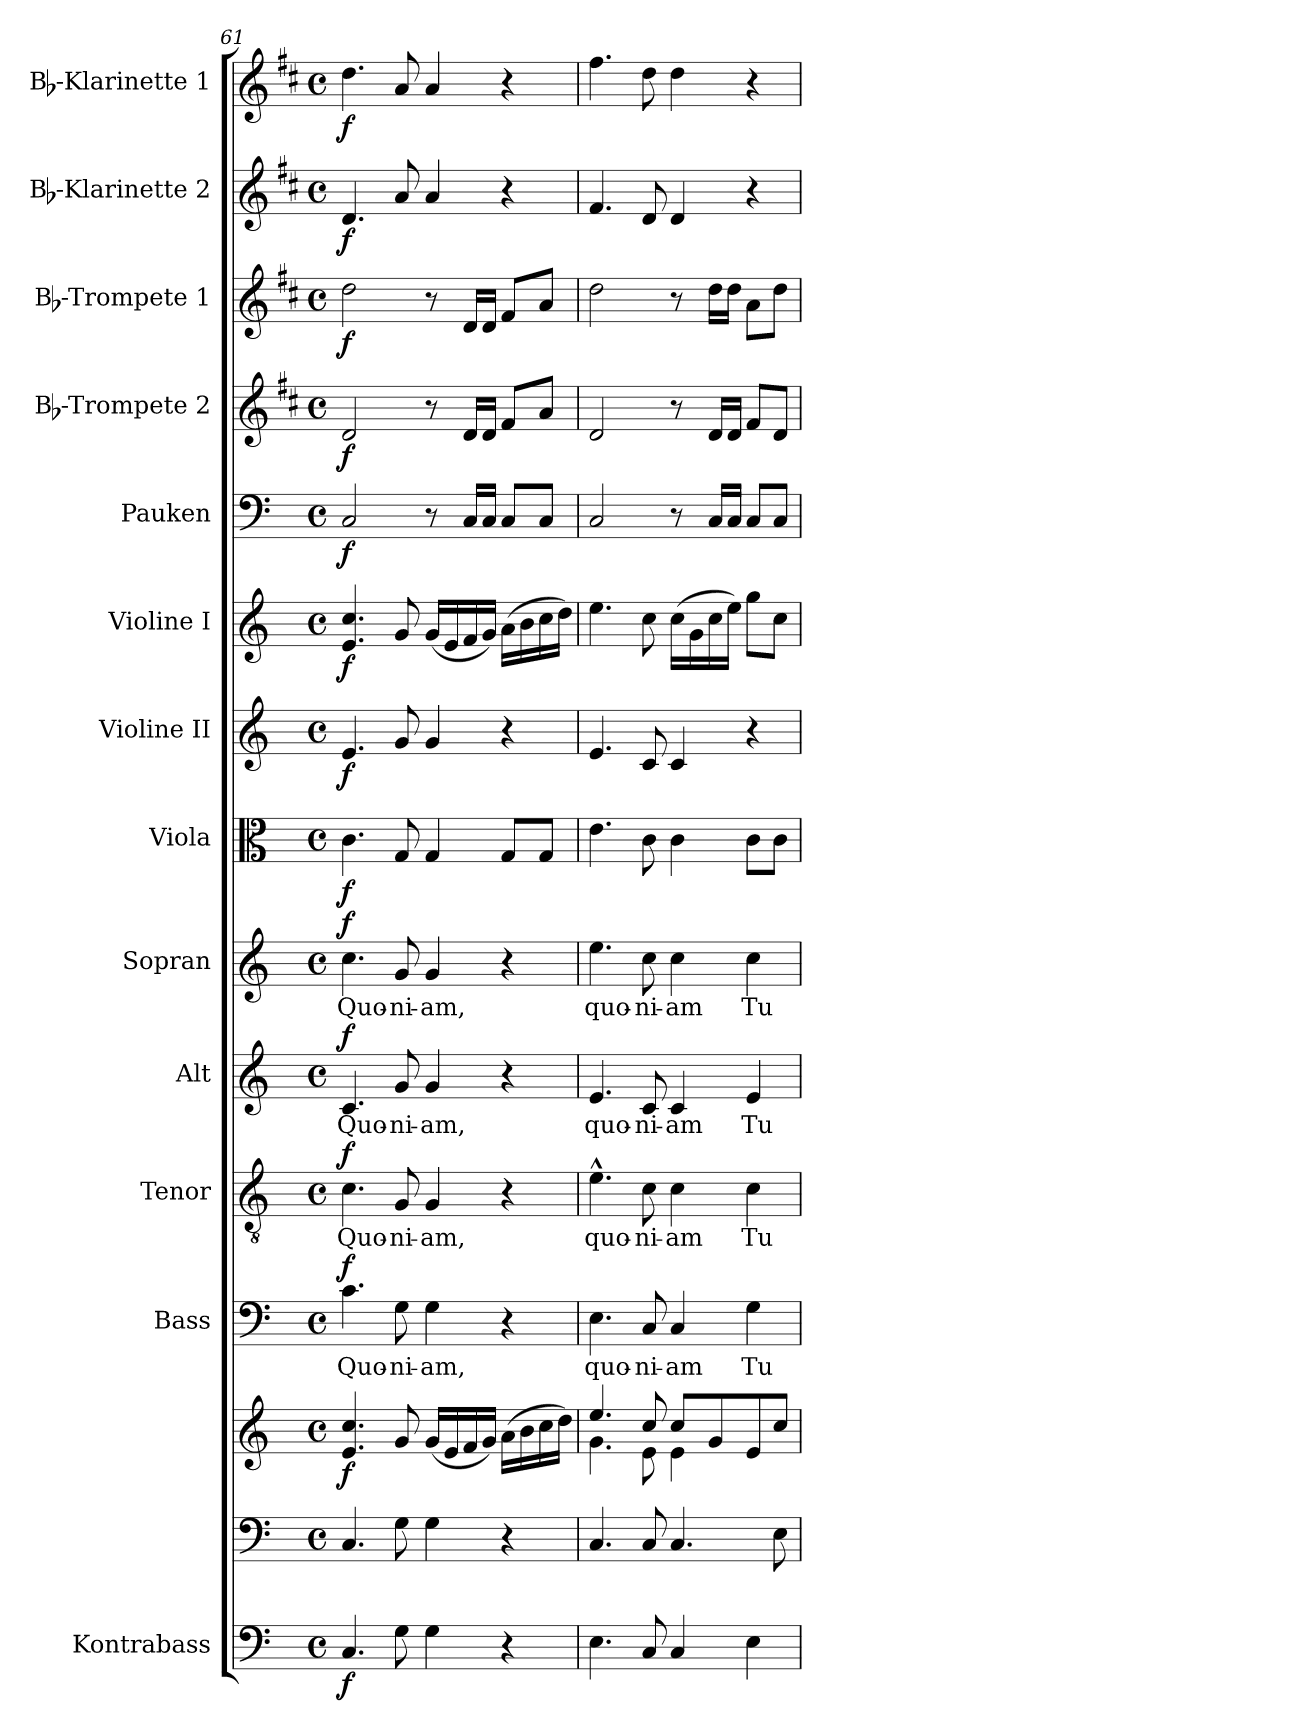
**kern	**dynam	**kern	**kern	**dynam	**kern	**text	**dynam	**kern	**text	**dynam	**kern	**text	**dynam	**kern	**text	**dynam	**kern	**dynam	**kern	**dynam	**kern	**dynam	**kern	**dynam	**kern	**dynam	**kern	**dynam	**kern	**dynam	**kern	**dynam
*part14	*part14	*part13	*part13	*part13	*part12	*part12	*part12	*part11	*part11	*part11	*part10	*part10	*part10	*part9	*part9	*part9	*part8	*part8	*part7	*part7	*part6	*part6	*part5	*part5	*part4	*part4	*part3	*part3	*part2	*part2	*part1	*part1
*staff15	*staff15	*staff14	*staff13	*staff13/14	*staff12	*staff12	*staff12	*staff11	*staff11	*staff11	*staff10	*staff10	*staff10	*staff9	*staff9	*staff9	*staff8	*staff8	*staff7	*staff7	*staff6	*staff6	*staff5	*staff5	*staff4	*staff4	*staff3	*staff3	*staff2	*staff2	*staff1	*staff1
*I"Kontrabass	*	*	*	*	*I"Bass	*	*	*I"Tenor	*	*	*I"Alt	*	*	*I"Sopran	*	*	*I"Viola	*	*I"Violine II	*	*I"Violine I	*	*I"Pauken	*	*I"Bb-Trompete 2	*	*I"Bb-Trompete 1	*	*I"Bb-Klarinette 2	*	*I"Bb-Klarinette 1	*
*I'Kb.	*	*	*	*	*I'B.	*	*	*I'T.	*	*	*I'A.	*	*	*I'S.	*	*	*I'Vla.	*	*I'Vl. II	*	*I'Vl. I	*	*I'Pk.	*	*I'Bb Trp. 2	*	*I'Bb Trp. 1	*	*I'Bb Kl. 2	*	*I'Bb Kl. 1	*
*clefF4	*	*clefF4	*clefG2	*	*clefF4	*	*	*clefGv2	*	*	*clefG2	*	*	*clefG2	*	*	*clefC3	*	*clefG2	*	*clefG2	*	*clefF4	*	*clefG2	*	*clefG2	*	*clefG2	*	*clefG2	*
*ITrd7c12	*	*	*	*	*	*	*	*	*	*	*	*	*	*	*	*	*	*	*	*	*	*	*	*	*ITrd1c2	*	*ITrd1c2	*	*ITrd1c2	*	*ITrd1c2	*
*k[]	*	*k[]	*k[]	*	*k[]	*	*	*k[]	*	*	*k[]	*	*	*k[]	*	*	*k[]	*	*k[]	*	*k[]	*	*k[]	*	*k[]	*	*k[]	*	*k[]	*	*k[]	*
*C:	*	*C:	*C:	*	*C:	*	*	*C:	*	*	*C:	*	*	*C:	*	*	*C:	*	*C:	*	*C:	*	*C:	*	*C:	*	*C:	*	*C:	*	*C:	*
*M4/4	*	*M4/4	*M4/4	*	*M4/4	*	*	*M4/4	*	*	*M4/4	*	*	*M4/4	*	*	*M4/4	*	*M4/4	*	*M4/4	*	*M4/4	*	*M4/4	*	*M4/4	*	*M4/4	*	*M4/4	*
*met(c)	*	*met(c)	*met(c)	*	*met(c)	*	*	*met(c)	*	*	*met(c)	*	*	*met(c)	*	*	*met(c)	*	*met(c)	*	*met(c)	*	*met(c)	*	*met(c)	*	*met(c)	*	*met(c)	*	*met(c)	*
=61	=61	=61	=61	=61	=61	=61	=61	=61	=61	=61	=61	=61	=61	=61	=61	=61	=61	=61	=61	=61	=61	=61	=61	=61	=61	=61	=61	=61	=61	=61	=61	=61
!	!LO:DY:b	!	!	!LO:DY:b	!	!LO:LY:b	!LO:DY:a	!	!LO:LY:b	!LO:DY:a	!	!LO:LY:b	!LO:DY:a	!	!LO:LY:b	!LO:DY:a	!	!LO:DY:b	!	!LO:DY:b	!	!LO:DY:b	!	!LO:DY:b	!	!LO:DY:b	!	!LO:DY:b	!	!LO:DY:b	!	!LO:DY:b
4.CC/	f	4.C/	4.e/ 4.cc/	f	4.c\	Quo-	f	4.c\	Quo-	f	4.c/	Quo-	f	4.cc\	Quo-	f	4.c\	f	4.e/	f	4.e/ 4.cc/	f	2C/	f	2c/	f	2cc\	f	4.c/	f	4.cc\	f
!	!	!	!	!	!	!LO:LY:b	!	!	!LO:LY:b	!	!	!LO:LY:b	!	!	!LO:LY:b	!	!	!	!	!	!	!	!	!	!	!	!	!	!	!	!	!
8GG\	.	8G\	8g/	.	8G\	-ni-	.	8G/	-ni-	.	8g/	-ni-	.	8g/	-ni-	.	8G/	.	8g/	.	8g/	.	.	.	.	.	.	.	8g/	.	8g/	.
!	!	!	!	!	!	!LO:LY:b	!	!	!LO:LY:b	!	!	!LO:LY:b	!	!	!LO:LY:b	!	!	!	!	!	!	!	!	!	!	!	!	!	!	!	!	!
4GG\	.	4G\	(<16g/LL	.	4G\	-am,	.	4G/	-am,	.	4g/	-am,	.	4g/	-am,	.	4G/	.	4g/	.	(<16g/LL	.	8r	.	8r	.	8r	.	4g/	.	4g/	.
.	.	.	16e/	.	.	.	.	.	.	.	.	.	.	.	.	.	.	.	.	.	16e/	.	.	.	.	.	.	.	.	.	.	.
.	.	.	16f/	.	.	.	.	.	.	.	.	.	.	.	.	.	.	.	.	.	16f/	.	16C/LL	.	16c/LL	.	16c/LL	.	.	.	.	.
.	.	.	16g/JJ)	.	.	.	.	.	.	.	.	.	.	.	.	.	.	.	.	.	16g/JJ)	.	16C/JJ	.	16c/JJ	.	16c/JJ	.	.	.	.	.
4r	.	4r	(>16a\LL	.	4r	.	.	4r	.	.	4r	.	.	4r	.	.	8G/L	.	4r	.	(>16a\LL	.	8C/L	.	8e/L	.	8e/L	.	4r	.	4r	.
.	.	.	16b\	.	.	.	.	.	.	.	.	.	.	.	.	.	.	.	.	.	16b\	.	.	.	.	.	.	.	.	.	.	.
.	.	.	16cc\	.	.	.	.	.	.	.	.	.	.	.	.	.	8G/J	.	.	.	16cc\	.	8C/J	.	8g/J	.	8g/J	.	.	.	.	.
.	.	.	16dd\JJ)	.	.	.	.	.	.	.	.	.	.	.	.	.	.	.	.	.	16dd\JJ)	.	.	.	.	.	.	.	.	.	.	.
=62	=62	=62	=62	=62	=62	=62	=62	=62	=62	=62	=62	=62	=62	=62	=62	=62	=62	=62	=62	=62	=62	=62	=62	=62	=62	=62	=62	=62	=62	=62	=62	=62
*	*	*	*^	*	*	*	*	*	*	*	*	*	*	*	*	*	*	*	*	*	*	*	*	*	*	*	*	*	*	*	*	*
!	!	!	!	!	!	!	!LO:LY:b	!	!	!LO:LY:b	!	!	!LO:LY:b	!	!	!LO:LY:b	!	!	!	!	!	!	!	!	!	!	!	!	!	!	!	!	!
4.EE\	.	4.C/	4.ee/	4.g\	.	4.E\	quo-	.	4.e^^>\	quo-	.	4.e/	quo-	.	4.ee\	quo-	.	4.e\	.	4.e/	.	4.ee\	.	2C/	.	2c/	.	2cc\	.	4.e/	.	4.ee\	.
!	!	!	!	!	!	!	!LO:LY:b	!	!	!LO:LY:b	!	!	!LO:LY:b	!	!	!LO:LY:b	!	!	!	!	!	!	!	!	!	!	!	!	!	!	!	!	!
8CC/	.	8C/	8cc/	8e\	.	8C/	-ni-	.	8c\	-ni-	.	8c/	-ni-	.	8cc\	-ni-	.	8c\	.	8c/	.	8cc\	.	.	.	.	.	.	.	8c/	.	8cc\	.
!	!	!	!	!	!	!	!LO:LY:b	!	!	!LO:LY:b	!	!	!LO:LY:b	!	!	!LO:LY:b	!	!	!	!	!	!	!	!	!	!	!	!	!	!	!	!	!
4CC/	.	4.C/	8cc/L	4e\	.	4C/	-am	.	4c\	-am	.	4c/	-am	.	4cc\	-am	.	4c\	.	4c/	.	(>16cc\LL	.	8r	.	8r	.	8r	.	4c/	.	4cc\	.
.	.	.	.	.	.	.	.	.	.	.	.	.	.	.	.	.	.	.	.	.	.	16g\	.	.	.	.	.	.	.	.	.	.	.
.	.	.	8g/	.	.	.	.	.	.	.	.	.	.	.	.	.	.	.	.	.	.	16cc\	.	16C/LL	.	16c/LL	.	16cc\LL	.	.	.	.	.
.	.	.	.	.	.	.	.	.	.	.	.	.	.	.	.	.	.	.	.	.	.	16ee\JJ)	.	16C/JJ	.	16c/JJ	.	16cc\JJ	.	.	.	.	.
!	!	!	!	!	!	!	!LO:LY:b	!	!	!LO:LY:b	!	!	!LO:LY:b	!	!	!LO:LY:b	!	!	!	!	!	!	!	!	!	!	!	!	!	!	!	!	!
4EE\	.	.	8e/	4ryy	.	4G\	Tu	.	4c\	Tu	.	4e/	Tu	.	4cc\	Tu	.	8c\L	.	4r	.	8gg\L	.	8C/L	.	8e/L	.	8g\L	.	4r	.	4r	.
.	.	8E\	8cc/J	.	.	.	.	.	.	.	.	.	.	.	.	.	.	8c\J	.	.	.	8cc\J	.	8C/J	.	8c/J	.	8cc\J	.	.	.	.	.
*	*	*	*v	*v	*	*	*	*	*	*	*	*	*	*	*	*	*	*	*	*	*	*	*	*	*	*	*	*	*	*	*	*	*
=	=	=	=	=	=	=	=	=	=	=	=	=	=	=	=	=	=	=	=	=	=	=	=	=	=	=	=	=	=	=	=	=
*-	*-	*-	*-	*-	*-	*-	*-	*-	*-	*-	*-	*-	*-	*-	*-	*-	*-	*-	*-	*-	*-	*-	*-	*-	*-	*-	*-	*-	*-	*-	*-	*-
